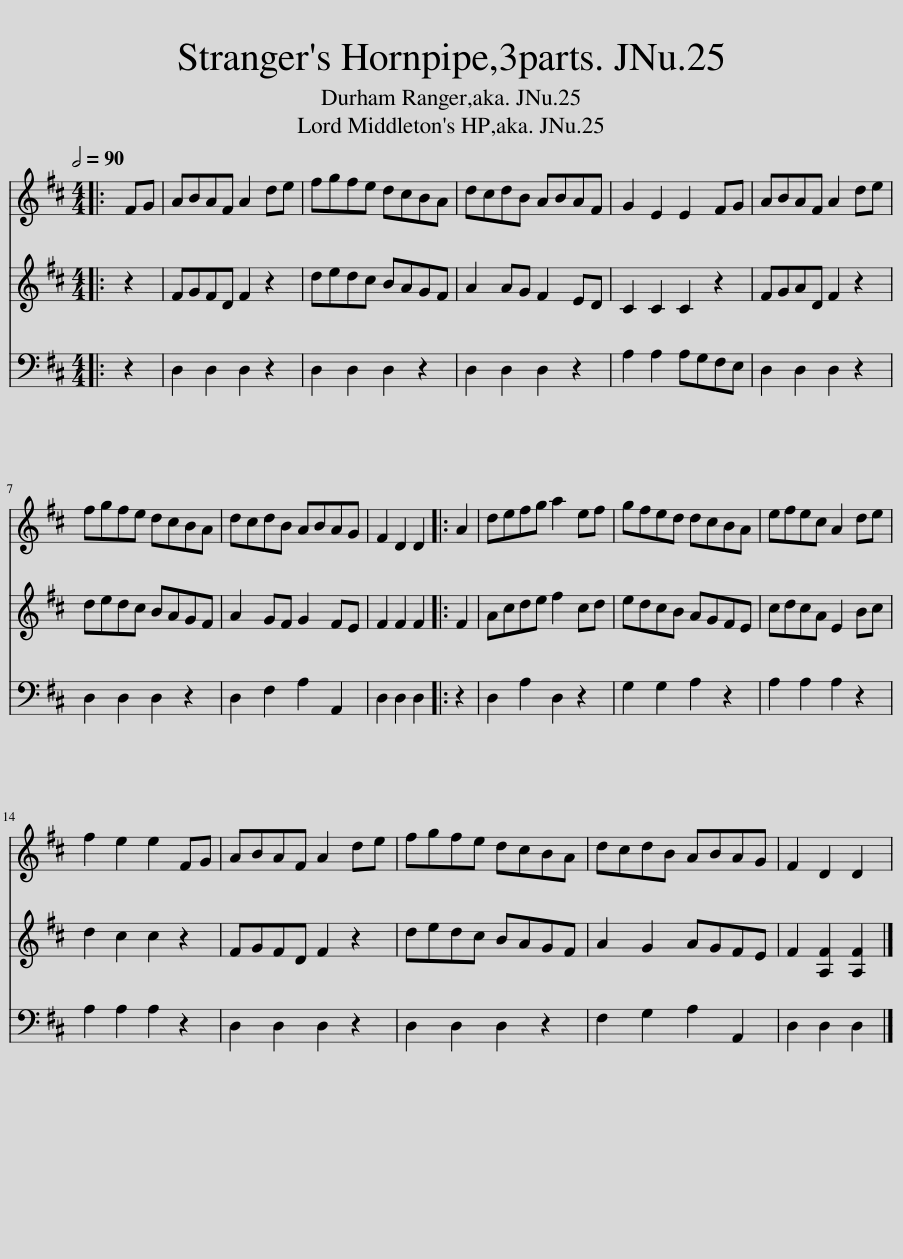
X:1
%%score 1 2 3
L:1/8
Q:1/2=90
M:4/4
I:linebreak $
K:D
V:1 treble
V:2 treble
V:3 bass
V:1
|: FG | ABAF A2 de | fgfe dcBA | dcdB ABAF | G2 E2 E2 FG | %5
 ABAF A2 de |$ fgfe dcBA | dcdB ABAG | F2 D2 D2 |: A2 | %10
 defg a2 ef | gfed dcBA | efec A2 de |$ f2 e2 e2 FG | ABAF A2 de | %15
 fgfe dcBA | dcdB ABAG | F2 D2 D2 | %18
V:2
|: z2 | FGFD F2 z2 | dedc BAGF | A2 AG F2 ED | C2 C2 C2 z2 | %5
 FGAD F2 z2 |$ dedc BAGF | A2 GF G2 FE | F2 F2 F2 |: F2 | %10
 Acde f2 cd | edcB AGFE | cdcA E2 Bc |$ d2 c2 c2 z2 | FGFD F2 z2 | %15
 dedc BAGF | A2 G2 AGFE | F2 [A,F]2 [A,F]2 | %18
V:3
|: z2 | D,2 D,2 D,2 z2 | D,2 D,2 D,2 z2 | D,2 D,2 D,2 z2 | A,2 A,2 A,G,F,E, | %5
 D,2 D,2 D,2 z2 |$ D,2 D,2 D,2 z2 | D,2 F,2 A,2 A,,2 | D,2 D,2 D,2 |: z2 | %10
 D,2 A,2 D,2 z2 | G,2 G,2 A,2 z2 | A,2 A,2 A,2 z2 |$ A,2 A,2 A,2 z2 | D,2 D,2 D,2 z2 | %15
 D,2 D,2 D,2 z2 | F,2 G,2 A,2 A,,2 | D,2 D,2 D,2 | %18
